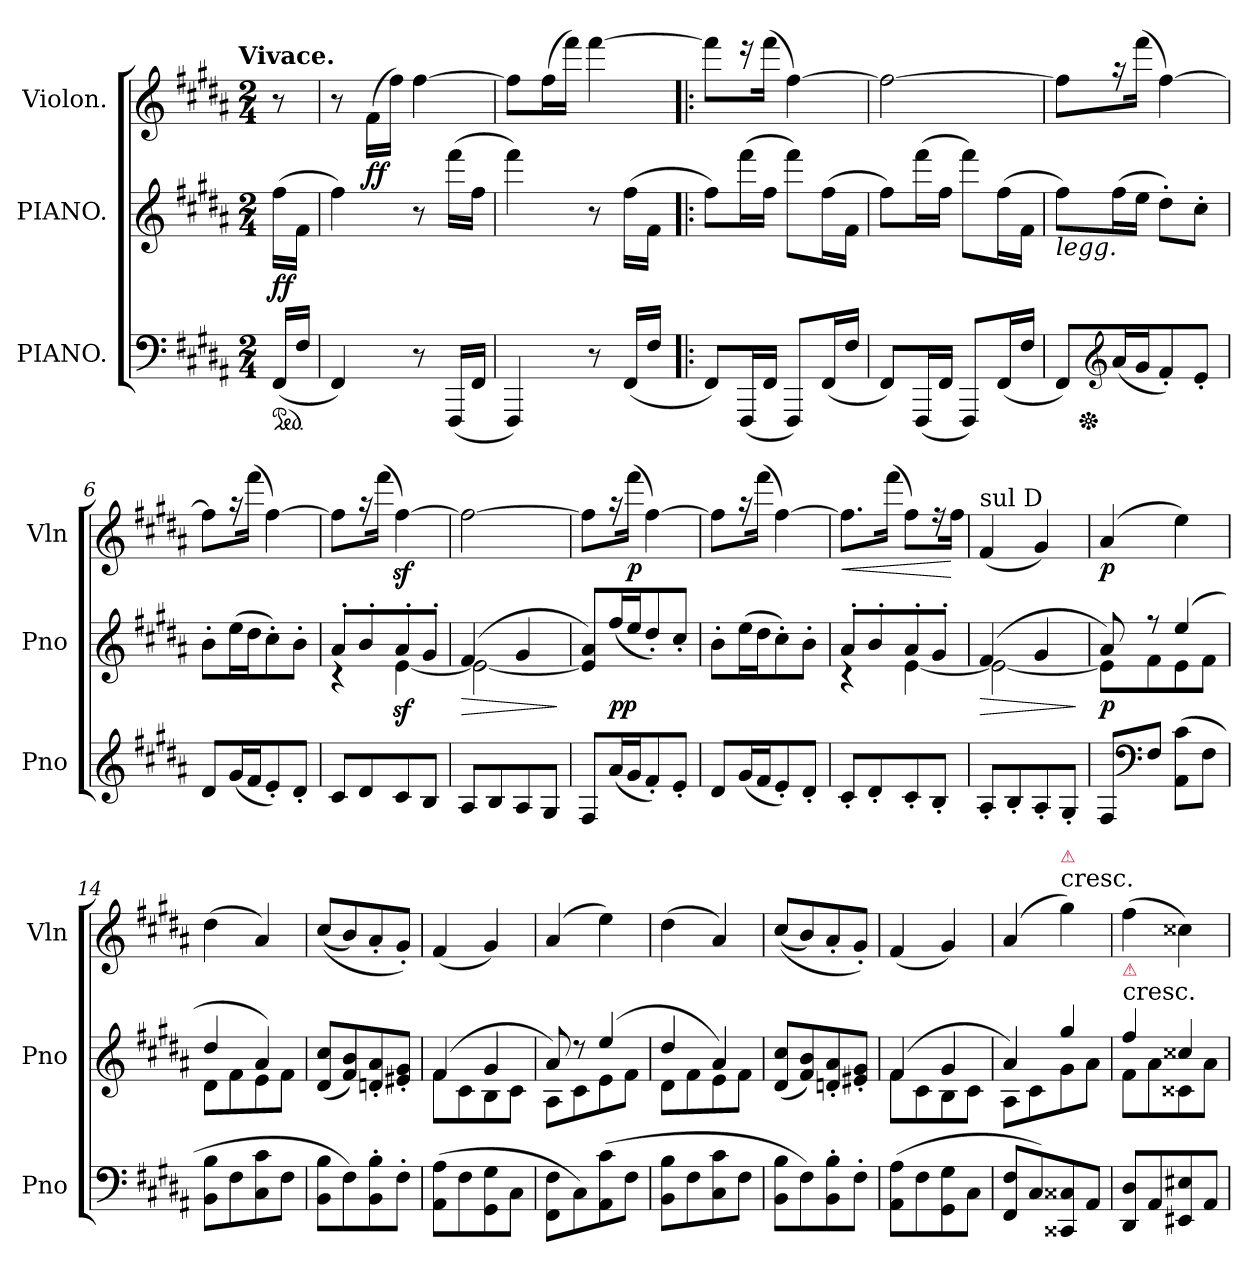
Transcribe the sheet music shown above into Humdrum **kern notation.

**kern	**kern	**dynam	**kern	**dynam
*part3	*part2	*part2	*part1	*part1
*staff3	*staff2	*staff2	*staff1	*staff1
*I"PIANO.	*I"PIANO.	*	*I"Violon.	*
*I'Pno	*I'Pno	*	*I'Vln	*
*clefF4	*clefG2	*	*clefG2	*
*k[f#c#g#d#a#]	*k[f#c#g#d#a#]	*	*k[f#c#g#d#a#]	*
*B:	*B:	*	*B:	*
!!LO:TX:omd:t=Vivace.
*M2/4	*M2/4	*	*M2/4	*
*ped	*	*	*	*
=	=	=	=	=
(16FF#/LL	(16ff#\LL	ff	8r	.
16F#/JJ	16f#\JJ	.	.	.
=1	=1	=1	=1	=1
4FF#/)	4ff#\)	.	8r	.
.	.	.	(16f#\LL	ff
.	.	.	16ff#\JJ)	.
8r	8r	.	[4ff#\	.
(16FFF#/LL	(16fff#\LL	.	.	.
16FF#/JJ	16ff#\JJ	.	.	.
=2	=2	=2	=2	=2
4FFF#/)	4fff#\)	.	8ff#\L]	.
.	.	.	(16ff#\L	.
.	.	.	16fff#\JJ)	.
8r	8r	.	[4fff#\	.
(16FF#/LL	(16ff#\LL	.	.	.
16F#/JJ	16f#\JJ	.	.	.
=3!|:	=3!|:	=3!|:	=3!|:	=3!|:
8FF#/L)	8ff#\L)	.	8fff#\L]	.
(16FFF#/L	(16fff#\L	.	16r	.
16FF#/JJ	16ff#\JJ	.	(16fff#\Jk	.
8FFF#/L)	8fff#\L)	.	[4ff#\)	.
(16FF#/L	(16ff#\L	.	.	.
16F#/JJ	16f#\JJ	.	.	.
=4	=4	=4	=4	=4
8FF#/L)	8ff#\L)	.	2ff#\_	.
(16FFF#/L	(16fff#\L	.	.	.
16FF#/JJ	16ff#\JJ	.	.	.
8FFF#/L)	8fff#\L)	.	.	.
(16FF#/L	(16ff#\L	.	.	.
16F#/JJ	16f#\JJ	.	.	.
=5	=5	=5	=5	=5
!	!LO:TX:b:i:t=legg.	!	!	!
*^	*	*	*	*
8FF#/L)	16ryy	8ff#\L)	.	8ff#\L]	.
*Xped	*	*	*	*	*
.	4..ryy	.	.	.	.
*clefG2	*	*	*	*	*
(16a#/L	.	(16ff#\L	.	16r	.
16g#/J	.	16ee\JJ	.	(16fff#\Jk	.
8f#'/)	.	8dd#'\L)	.	[4ff#\)	.
8e'/J	.	8cc#'\J	.	.	.
*v	*v	*	*	*	*
=6	=6	=6	=6	=6
8d#/L	8b'\L	.	8ff#\L]	.
(16g#/L	(16ee\L	.	16r	.
16f#/J	16dd#\J	.	(16fff#\Jk	.
8e'/)	8cc#'\)	.	[4ff#\)	.
8d#'/J	8b'\J	.	.	.
=7	=7	=7	=7	=7
*	*^	*	*	*
8c#/L	8a#'/L	4r	.	8ff#\L]	.
8d#/	8b'/	.	.	16r	.
.	.	.	.	(16fff#\Jk	.
8c#/	8a#'/	[4ez\	.	[4ff#z\)	.
8B/J	8g#'/J	.	.	.	.
=8	=8	=8	=8	=8	=8
!	!	!	!LO:HP:b	!	!
8A#/L	(4f#/	2e\_	>	2ff#\_	.
8B/	.	.	.	.	.
8A#/	4g#/	.	.	.	.
8G#/J	.	.	.	.	.
*	*v	*v	*	*	*
.	.	]	.	.
=9	=9	=9	=9	=9
8F#/L	8e]/ 8a#/L)	.	8ff#\L]	.
(16a#/L	(16ff#/L	pp	16r	.
16g#/J	16ee/J	.	(16fff#\Jk	p
8f#'/)	8dd#'/)	.	[4ff#\)	.
8e'/J	8cc#'/J	.	.	.
=10	=10	=10	=10	=10
8d#/L	8b'\L	.	8ff#\L]	.
(16g#/L	(16ee\L	.	16r	.
16f#/J	16dd#\J	.	(16fff#\Jk	.
8e'/)	8cc#'\)	.	[4ff#\)	.
8d#'/J	8b'\J	.	.	.
=11	=11	=11	=11	=11
*	*^	*	*	*
!	!	!	!	!	!LO:HP:b
8c#'/L	8a#'/L	4r	.	8.ff#\L]	<
8d#'/	8b'/	.	.	.	.
.	.	.	.	(16fff#\Jk	.
8c#'/	8a#'/	[4e\	.	8ff#\L)	.
8B'/J	8g#'/J	.	.	16r	.
.	.	.	.	16ff#\Jk	[
=12	=12	=12	=12	=12	=12
!	!	!	!	!LO:TX:a:t=sul D	!
!	!	!	!LO:HP:b	!	!
8A#'/L	(4f#/	2e\_	>	(4f#/	.
8B'/	.	.	.	.	.
8A#'/	4g#/	.	.	4g#/)	.
8G#'/J	.	.	.	.	.
*	*v	*v	*	*	*
.	.	]	.	.
=13	=13	=13	=13	=13
*	*^	*	*	*
8F#/L	8a#/)	8e\L]	p	(4a#/	p
*clefF4	*	*	*	*	*
8F#/J	8rff	8f#\	.	.	.
(8AA#\ 8c#\L	(4ee/	8e\	.	4ee\)	.
8F#\J	.	8f#\J	.	.	.
=14	=14	=14	=14	=14	=14
8BB\ 8B\L	4dd#/	8d#\L	.	(4dd#\	.
8F#\	.	8f#\	.	.	.
8C#\ 8c#\	4a#/)	8e\	.	4a#/)	.
8F#\J	.	8f#\J	.	.	.
*	*v	*v	*	*	*
=15	=15	=15	=15	=15
8BB\ 8B\L	(>8d#/ 8cc#/L	.	((8cc#/L	.
8F#\)	8f#/ 8b/)	.	8b/)	.
8BB'\ 8B'\	8dn'>/ 8a#'>/	.	8a#'/	.
8F#'\J	8e#X'>/ 8g#'>/J	.	8g#'/J)	.
=16	=16	=16	=16	=16
*	*^	*	*	*
(8AA#\ 8A#\L	(4f#/	8f#\L	.	(4f#/	.
8F#\	.	8c#\	.	.	.
8GG#\ 8G#\	4g#/	8B\	.	4g#/)	.
8C#\J	.	8c#\J	.	.	.
=17	=17	=17	=17	=17	=17
8FF#\ 8F#\L	8a#/)	8A#\L	.	(4a#/	.
8C#\)	8r	8c#\	.	.	.
(8AA#\ 8c#\	(4ee/	8e\	.	4ee\)	.
8F#\J	.	8f#\J	.	.	.
=18	=18	=18	=18	=18	=18
8BB\ 8B\L	4dd#/	8d#\L	.	(4dd#\	.
8F#\	.	8f#\	.	.	.
8C#\ 8c#\	4a#/)	8e\	.	4a#/)	.
8F#\J	.	8f#\J	.	.	.
*	*v	*v	*	*	*
=19	=19	=19	=19	=19
8BB\ 8B\L	(>8d#/ 8cc#/L	.	((8cc#/L	.
8F#\)	8f#/ 8b/)	.	8b/)	.
8BB'\ 8B'\	8dn'>/ 8a#'>/	.	8a#'/	.
8F#'\J	8e#X'>/ 8g#'>/J	.	8g#'/J)	.
=20	=20	=20	=20	=20
*	*^	*	*	*
(8AA#\ 8A#\L	(4f#/	8f#\L	.	(4f#/	.
8F#\	.	8c#\	.	.	.
8GG#\ 8G#\	4g#/	8B\	.	4g#/)	.
8C#\J	.	8c#\J	.	.	.
=21	=21	=21	=21	=21	=21
8FF#/ 8F#/L	4a#/)	8A#\L	.	(4a#/	.
8C#/)	.	8c#\	.	.	.
!	!	!	!	!LO:TX:t=cresc.	!
!	!	!	!	!LO:TX:a:color=crimson:t=⚠	!
8CC##X/ 8C##X/	4gg#/	8g#\	.	4gg#\)	.
8AA#/J	.	8a#\J	.	.	.
=22	=22	=22	=22	=22	=22
!	!LO:TX:t=cresc.	!	!	!	!
!	!LO:TX:a:color=crimson:t=⚠	!	!	!	!
8DD#/ 8D#/L	4ff#/	8f#\L	.	(4ff#\	.
8AA#/	.	8a#\	.	.	.
8EE#X/ 8E#X/	4cc##X/	8c##X\	.	4cc##X\)	.
8AA#/J	.	8a#\J	.	.	.
*	*v	*v	*	*	*
=	=	=	=	=
*-	*-	*-	*-	*-
